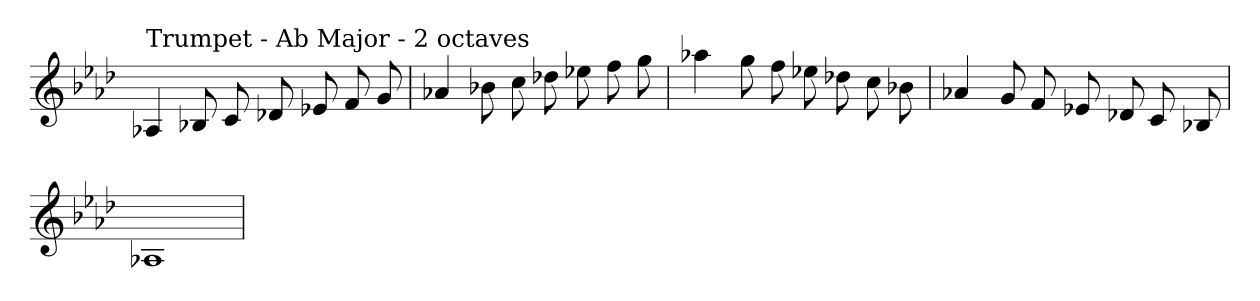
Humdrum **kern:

**kern
*part1
*staff1
*clefG2
*k[b-e-a-d-]
*A-:
=
!LO:TX:a:t=Trumpet - Ab Major - 2 octaves
4A-X
8B-X
8c
8d-X
8e-X
8f
8g
=
4a-X
8b-X
8cc
8dd-X
8ee-X
8ff
8gg
=
4aa-X
8gg
8ff
8ee-X
8dd-X
8cc
8b-X
=
4a-X
8g
8f
8e-X
8d-X
8c
8B-X
=
1A-X
=
*-
